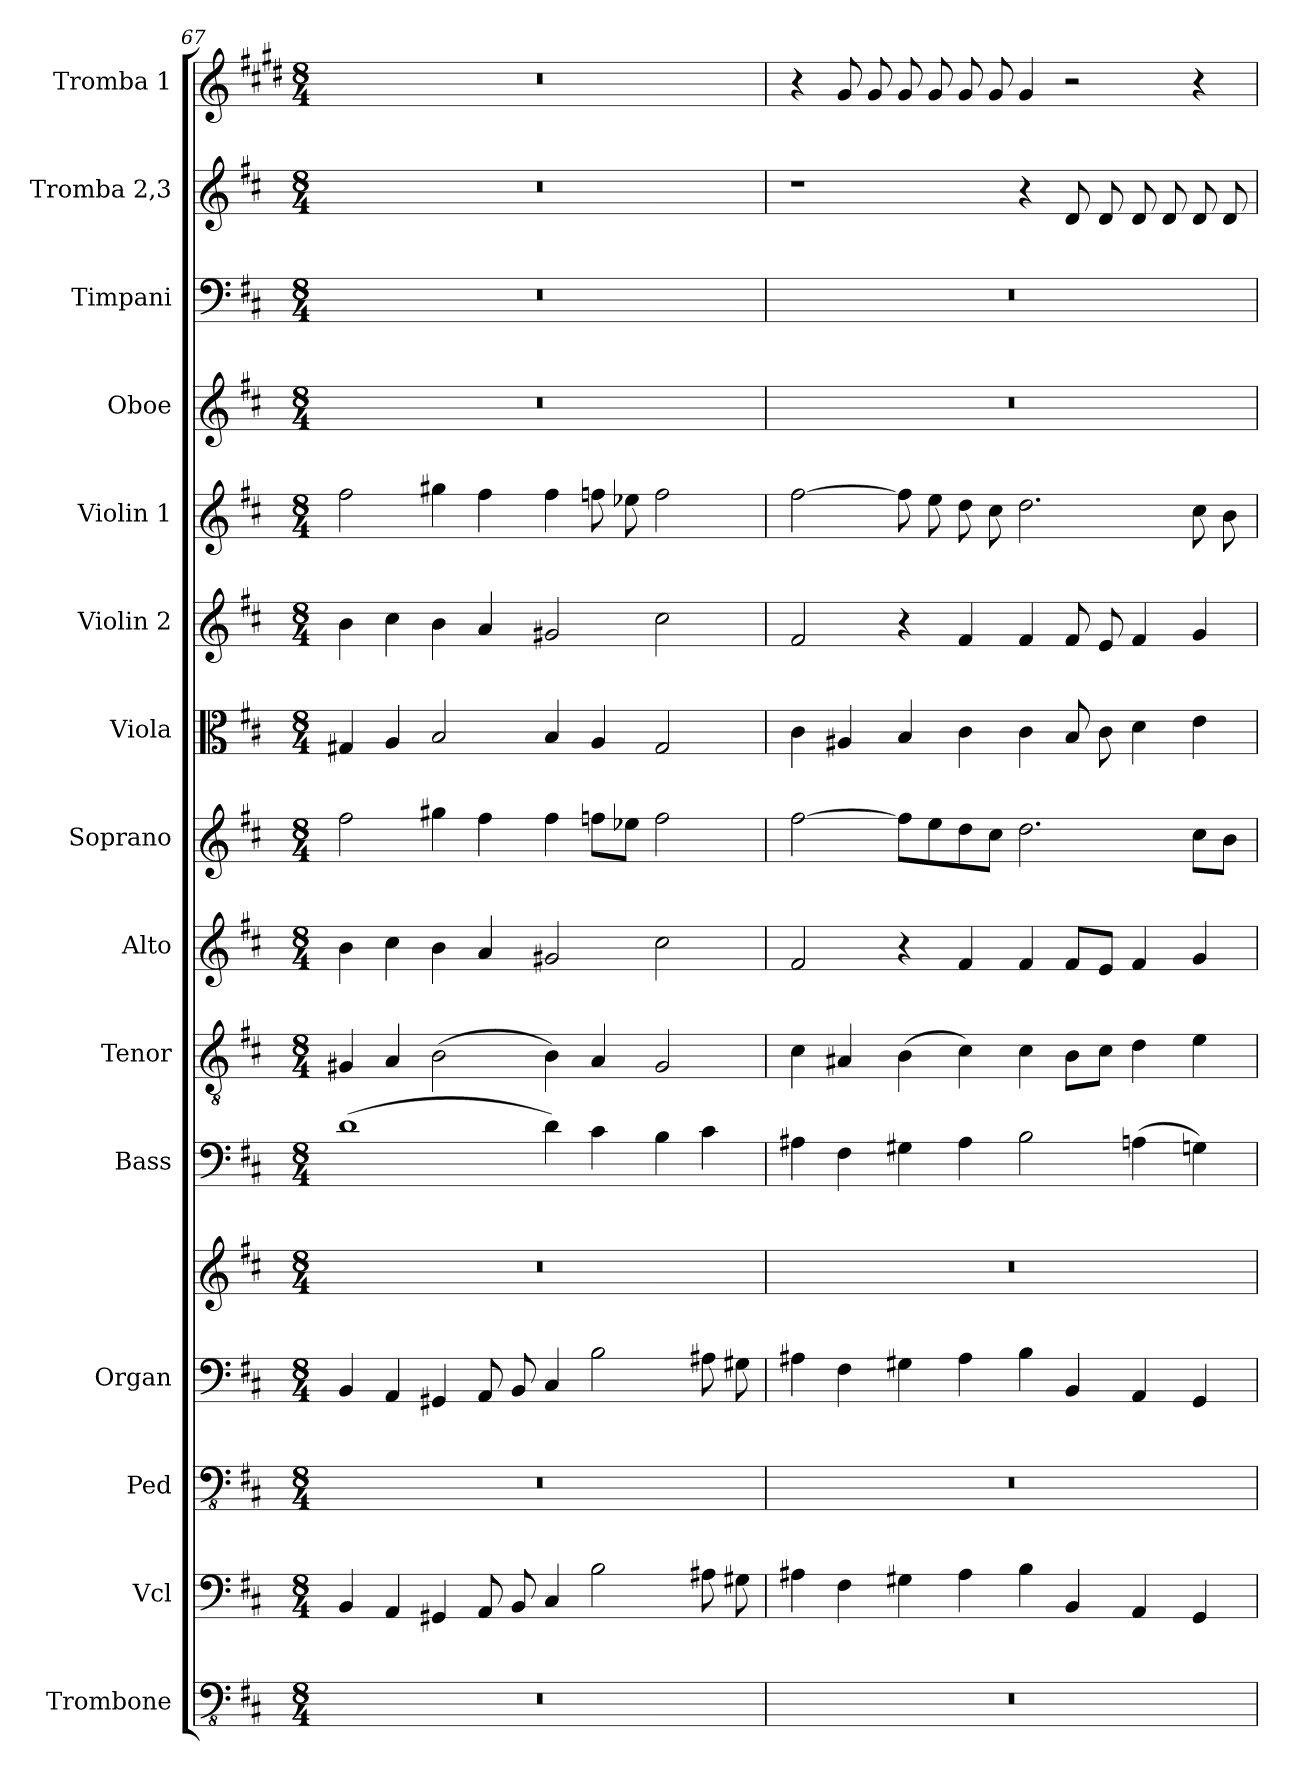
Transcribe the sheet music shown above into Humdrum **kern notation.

**kern	**kern	**kern	**kern	**kern	**kern	**kern	**kern	**kern	**kern	**kern	**kern	**kern	**kern	**kern	**kern
*part15	*part14	*part13	*part12	*part12	*part11	*part10	*part9	*part8	*part7	*part6	*part5	*part4	*part3	*part2	*part1
*staff16	*staff15	*staff14	*staff13	*staff12	*staff11	*staff10	*staff9	*staff8	*staff7	*staff6	*staff5	*staff4	*staff3	*staff2	*staff1
*I"Trombone	*I"Vcl	*I"Ped	*I"Organ	*	*I"Bass	*I"Tenor	*I"Alto	*I"Soprano	*I"Viola	*I"Violin 2	*I"Violin 1	*I"Oboe	*I"Timpani	*I"Tromba 2,3	*I"Tromba 1
*I'Trb	*	*	*	*	*	*	*	*I'S	*	*	*	*I'Ob	*I'Timp	*	*
!!LO:LB:g=z
*clefFv4	*clefF4	*clefFv4	*clefF4	*clefG2	*clefF4	*clefGv2	*clefG2	*clefG2	*clefC3	*clefG2	*clefG2	*clefG2	*clefF4	*clefG2	*clefG2
*	*	*	*	*	*	*	*	*	*	*	*	*	*	*	*ITrd1c2
*k[f#c#]	*k[f#c#]	*k[f#c#]	*k[f#c#]	*k[f#c#]	*k[f#c#]	*k[f#c#]	*k[f#c#]	*k[f#c#]	*k[f#c#]	*k[f#c#]	*k[f#c#]	*k[f#c#]	*k[f#c#]	*k[f#c#]	*k[f#c#]
*M8/4	*M8/4	*M8/4	*M8/4	*M8/4	*M8/4	*M8/4	*M8/4	*M8/4	*M8/4	*M8/4	*M8/4	*M8/4	*M8/4	*M8/4	*M8/4
=67	=67	=67	=67	=67	=67	=67	=67	=67	=67	=67	=67	=67	=67	=67	=67
0r	4BB/	0r	4BB/	0r	(1d	4G#X/	4b\	2ff#\	4G#X/	4b\	2ff#\	0r	0r	0r	0r
.	4AA/	.	4AA/	.	.	4A/	4cc#\	.	4A/	4cc#\	.	.	.	.	.
.	4GG#X/	.	4GG#X/	.	.	(2B\	4b\	4gg#X\	2B/	4b\	4gg#X\	.	.	.	.
.	8AA/	.	8AA/	.	.	.	4a/	4ff#\	.	4a/	4ff#\	.	.	.	.
.	8BB/	.	8BB/	.	.	.	.	.	.	.	.	.	.	.	.
.	4C#/	.	4C#/	.	4d\)	4B\)	2g#X/	4ff#\	4B/	2g#X/	4ff#\	.	.	.	.
.	2B\	.	2B\	.	4c#\	4A/	.	8ffn\L	4A/	.	8ffn\	.	.	.	.
.	.	.	.	.	.	.	.	8ee-X\J	.	.	8ee-X\	.	.	.	.
.	.	.	.	.	4B\	2G#/	2cc#\	2ff\	2G#/	2cc#\	2ff\	.	.	.	.
.	8A#X\	.	8A#X\	.	4c#\	.	.	.	.	.	.	.	.	.	.
.	8G#X\	.	8G#X\	.	.	.	.	.	.	.	.	.	.	.	.
=68	=68	=68	=68	=68	=68	=68	=68	=68	=68	=68	=68	=68	=68	=68	=68
0r	4A#X\	0r	4A#X\	0r	4A#X\	4c#\	2f#/	[2ff#\	4c#\	2f#/	[2ff#\	0r	0r	1r	4r
.	4F#\	.	4F#\	.	4F#\	4A#X/	.	.	4A#X/	.	.	.	.	.	8f#/
.	.	.	.	.	.	.	.	.	.	.	.	.	.	.	8f#/
.	4G#X\	.	4G#X\	.	4G#X\	(4B\	4r	8ff#\L]	4B/	4r	8ff#\]	.	.	.	8f#/
.	.	.	.	.	.	.	.	8ee\	.	.	8ee\	.	.	.	8f#/
.	4A#\	.	4A#\	.	4A#\	4c#\)	4f#/	8dd\	4c#\	4f#/	8dd\	.	.	.	8f#/
.	.	.	.	.	.	.	.	8cc#\J	.	.	8cc#\	.	.	.	8f#/
.	4B\	.	4B\	.	2B\	4c#\	4f#/	2.dd\	4c#\	4f#/	2.dd\	.	.	4r	4f#/
.	4BB/	.	4BB/	.	.	8B\L	8f#/L	.	8B/	8f#/	.	.	.	8d/	2r
.	.	.	.	.	.	8c#\J	8e/J	.	8c#\	8e/	.	.	.	8d/	.
.	4AA/	.	4AA/	.	(4An\	4d\	4f#/	.	4d\	4f#/	.	.	.	8d/	.
.	.	.	.	.	.	.	.	.	.	.	.	.	.	8d/	.
.	4GG/	.	4GG/	.	4Gn\)	4e\	4g/	8cc#\L	4e\	4g/	8cc#\	.	.	8d/	4r
.	.	.	.	.	.	.	.	8b\J	.	.	8b\	.	.	8d/	.
=	=	=	=	=	=	=	=	=	=	=	=	=	=	=	=
*-	*-	*-	*-	*-	*-	*-	*-	*-	*-	*-	*-	*-	*-	*-	*-
